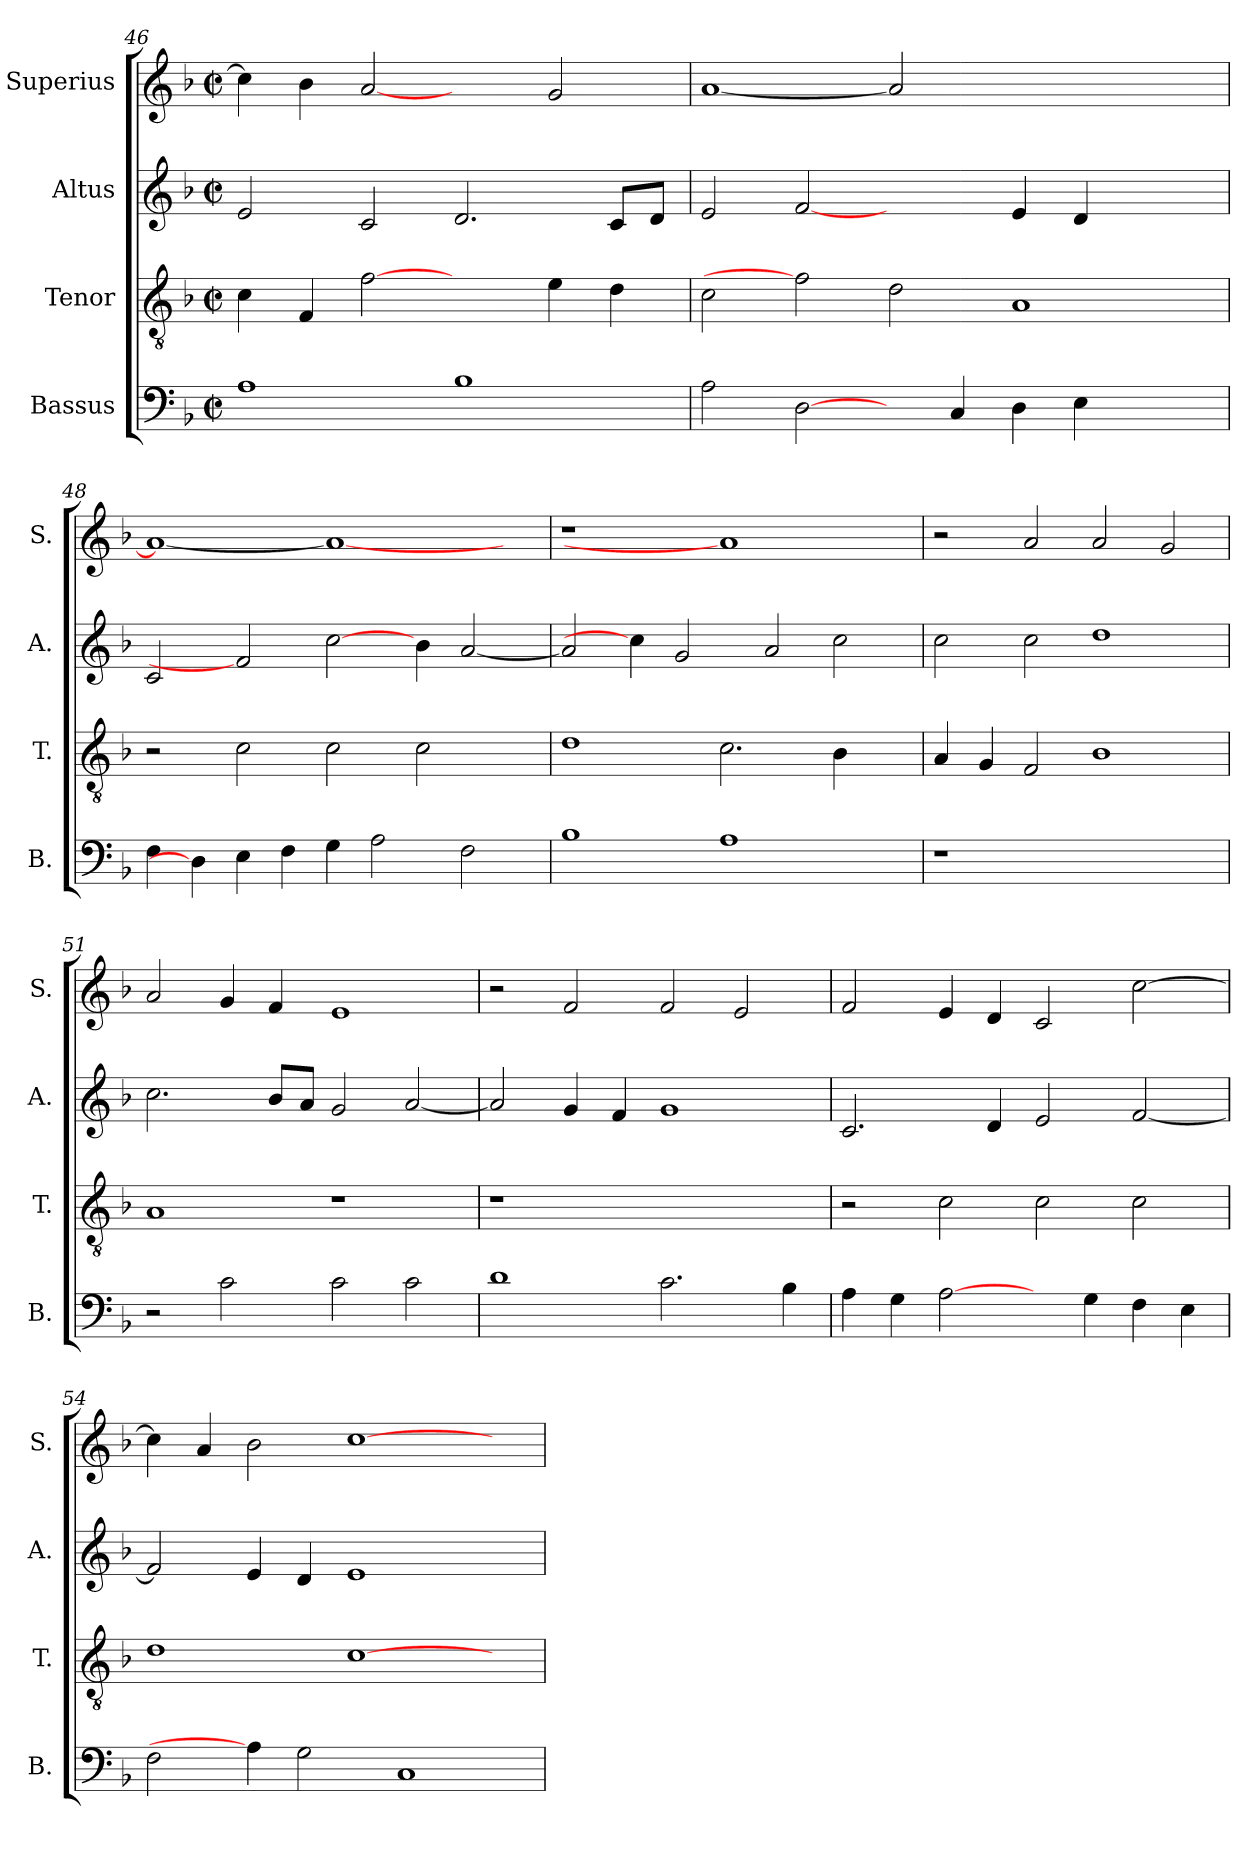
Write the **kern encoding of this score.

**kern	**kern	**kern	**kern
*part4	*part3	*part2	*part1
*staff4	*staff3	*staff2	*staff1
*I"Bassus	*I"Tenor	*I"Altus	*I"Superius
*I'B.	*I'T.	*I'A.	*I'S.
*clefF4	*clefGv2	*clefG2	*clefG2
*	*ITrd7c12	*	*
*k[b-]	*k[b-]	*k[b-]	*k[b-]
*F:	*F:	*F:	*F:
*M2/2	*M2/2	*M2/2	*M2/2
*met(c|)	*met(c|)	*met(c|)	*met(c|)
=46	=46	=46	=46
1Ai	4Ci\	2ei/	4cci\]
.	4FFi/	.	4b-i\
.	[2Fi	2ci/	[2ai
1B-i	2ryy	2.di/	2ryy
.	4Ei\	.	2gi/
.	4Di\	8ci/L	.
.	.	8di/J	.
=47	=47	=47	=47
2Ai\	2Ci\	2ei/	[<1ai
[2Di\	2Fi]	[2fi	.
4ryy	2Di\	2ryy	2ai]
4Ci/	.	.	.
4Di\	1AAi	4ei/	1ryy
4Ei\	.	4di/	.
2ryy	.	2ryy	.
!!LO:PB:g=z
=48	=48	=48	=48
4Fi\	2r	2ci/	1ai_<
4Di\]	.	.	.
4Ei\	2Ci\	2fi]	.
4Fi\	.	.	.
4Gi\	2Ci\	[2cci\	1ai_
2Ai\	.	.	.
.	2Ci\	4b-i\	.
2Fi\	.	[<2ai/	.
.	4ryy	.	4ryy
=49	=49	=49	=49
!	!	!	!LO:N:vis=1
1B-i	1Di	2ai/]	1r
.	.	4cci\]	.
.	.	2gi/	.
1Ai	2.Ci\	.	1ai]
.	.	2ai/	.
.	4BB-i\	2cci\	.
4ryy	4ryy	.	4ryy
=50	=50	=50	=50
!LO:N:vis=1	!	!	!
1r	4AAi/	2cci\	2r
.	4GGi/	.	.
.	2FFi/	2cci\	2ai/
1ryy	1BB-i	1ddi	2ai/
.	.	.	2gi/
=51	=51	=51	=51
2r	1AAi	2.cci\	2ai/
2ci\	.	.	4gi/
.	.	8b-i/L	4fi/
.	.	8ai/J	.
2ci\	1r	2gi/	1ei
2ci\	.	[<2ai/	.
!!LO:LB:g=z
=52	=52	=52	=52
!	!LO:N:vis=1	!	!
1di	1r	2ai/]	2r
.	.	4gi/	2fi/
.	.	4fi/	.
2.ci\	1ryy	1gi	2fi/
.	.	.	2ei/
4B-i\	.	.	.
=53	=53	=53	=53
4Ai\	2r	2.ci/	2fi/
4Gi\	.	.	.
[2Ai\	2Ci\	.	4ei/
.	.	4di/	4di/
4ryy	2Ci\	2ei/	2ci/
4Gi\	.	.	.
4Fi\	2Ci\	[<2fi/	[>2cci\
4Ei\	.	.	.
=54	=54	=54	=54
2Fi\	1Di	2fi/]	4cci\]
.	.	.	4ai/
4Ai\]	.	4ei/	2b-i\
2Gi\	.	4di/	.
.	[>1Ci	1ei	[>1cci
1Ci	.	.	.
.	4ryy	4ryy	4ryy
=	=	=	=
*-	*-	*-	*-
